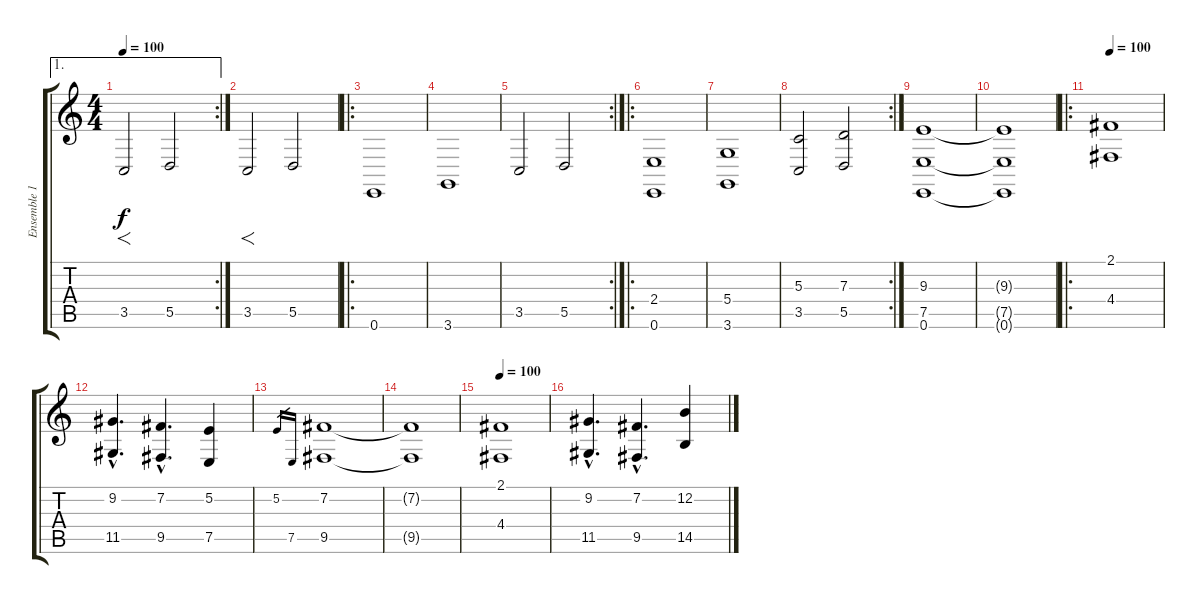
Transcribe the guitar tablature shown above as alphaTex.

\track ("Ensemble 1" "Ensemble 1") {instrument stringensemble1}
\staff {score tabs}
\tuning (E4 B3 G3 D3 A2 E2) {hide}
\ae 1
\rc 2
\ts (4 4)
\tempo 100
\clef g2
\ks c
3.5.2{f dy f} 5.5.2 |
3.5.2{f} 5.5.2 |
\ro
0.6.1{volume 10 instrument stringensemble2} |
3.6.1 |
\rc 2
3.5.2 5.5.2 |
\ro
(2.4 0.6).1{volume 10 instrument stringensemble2} |
(5.4 3.6).1 |
\rc 2
(5.3 3.5).2 (7.3 5.5).2 |
(9.3 7.5 0.6).1 |
(9.3{t} 7.5{t} 0.6{t}).1 |
\ro
\tempo 100
(2.1 4.4).1{volume 12} |
(9.2{hac} 11.5{hac}).4{d} (7.2{hac} 9.5{hac}).4{d} (5.2 7.5).4 |
5.2.16{gr} 7.5.16{gr} (7.2 9.5).1 |
(7.2{t} 9.5{t}).1 |
\tempo 100
(2.1 4.4).1 |
(9.2{hac} 11.5{hac}).4{d} (7.2{hac} 9.5{hac}).4{d} (12.2 14.5).4
